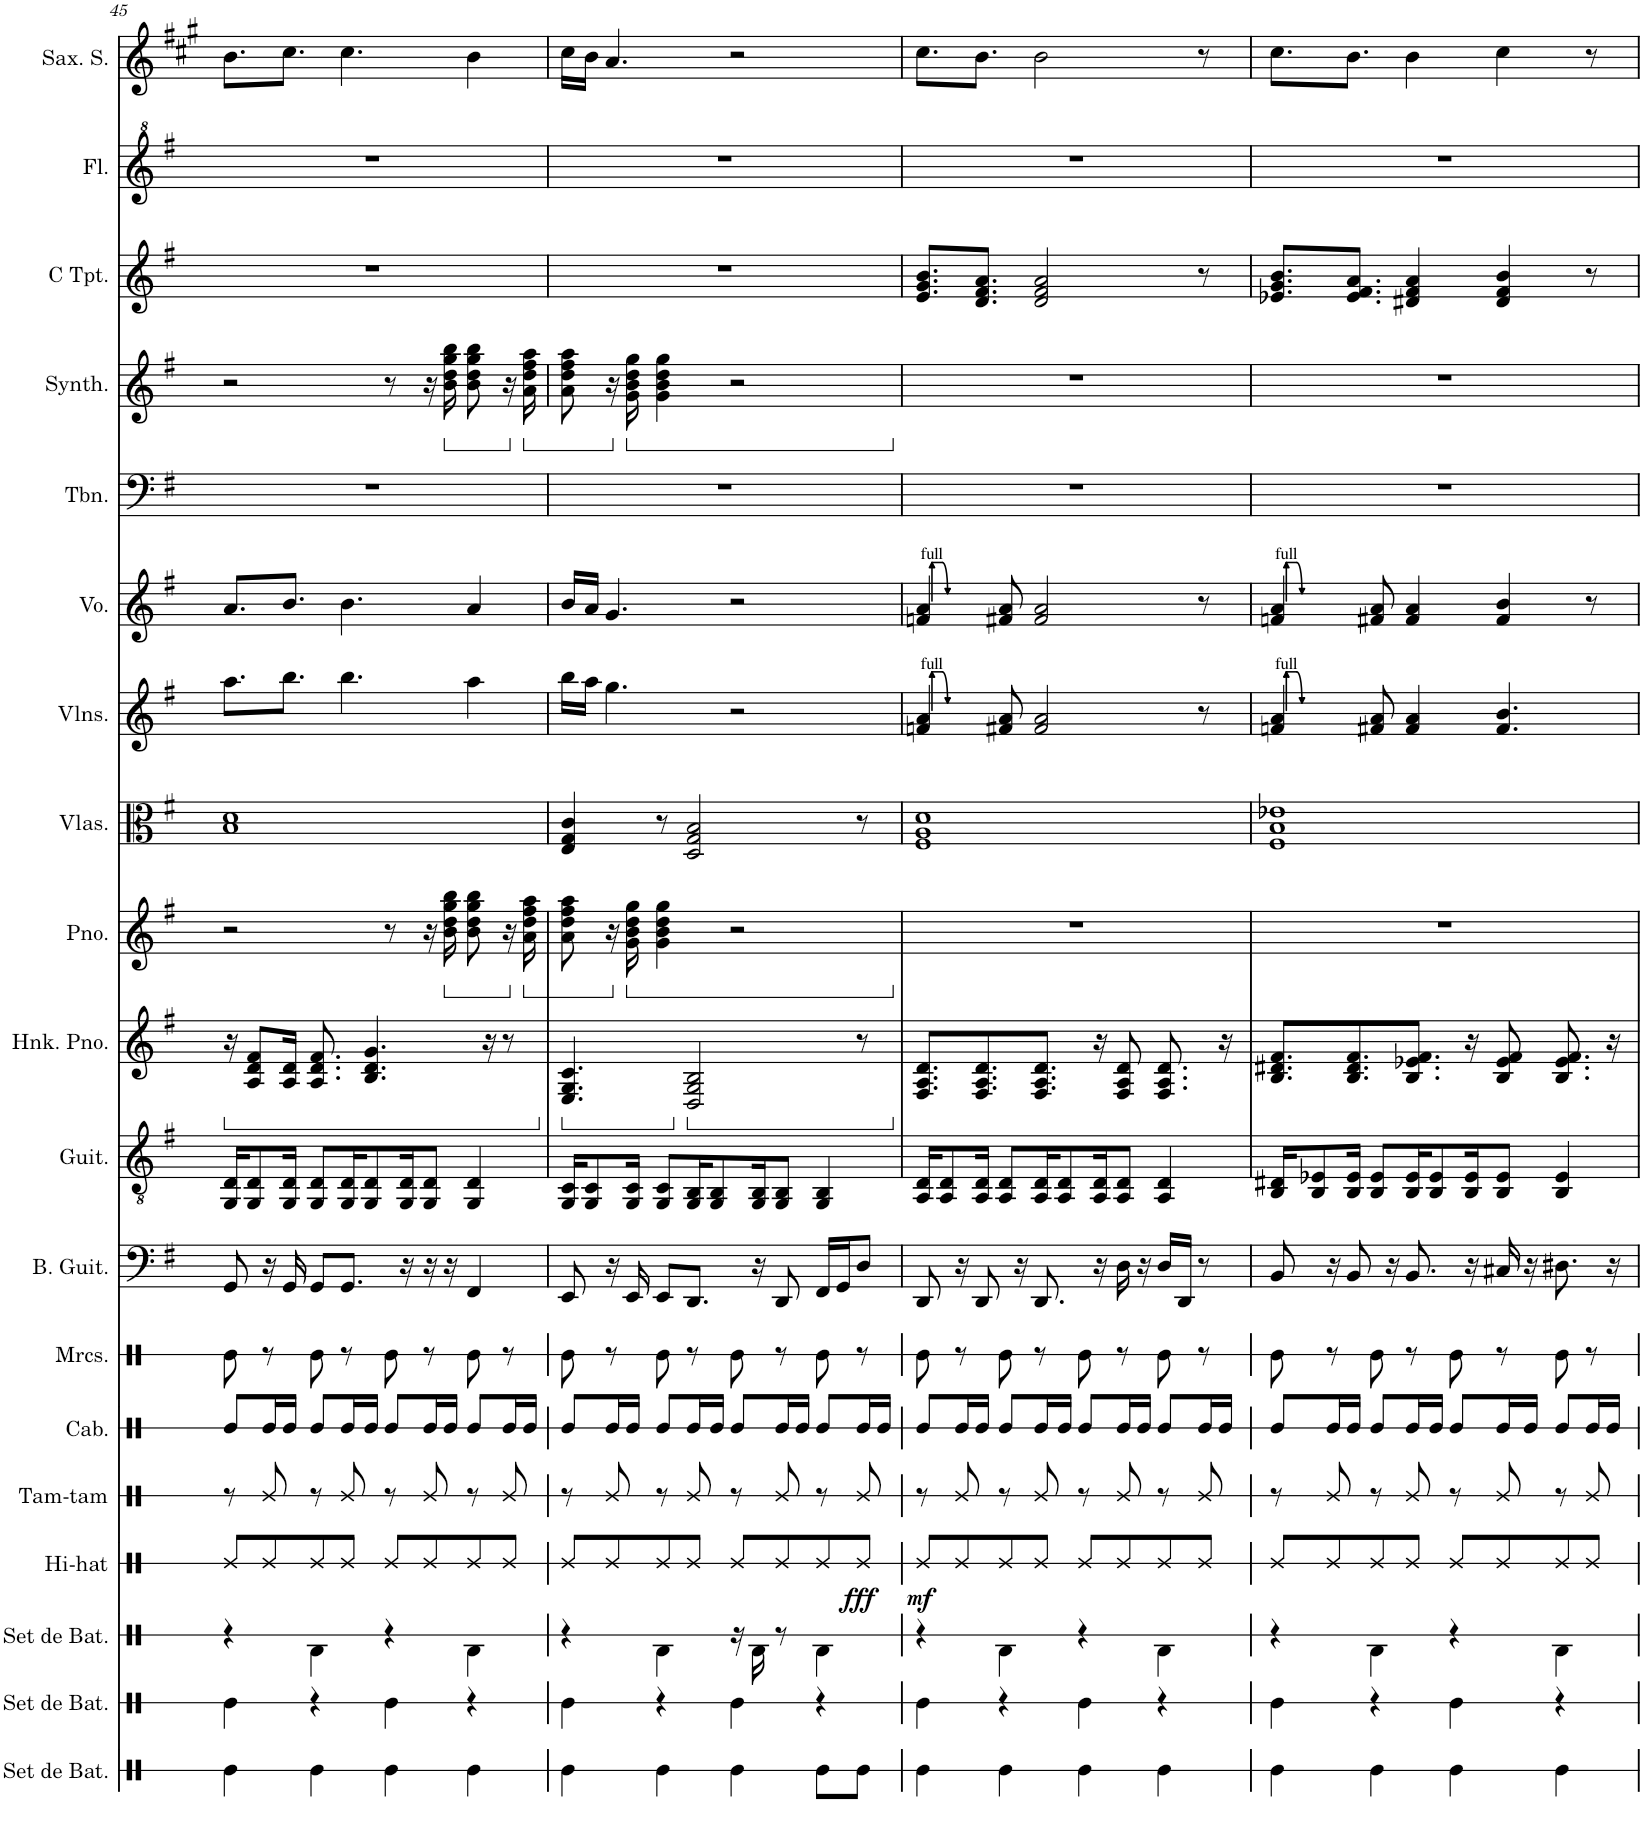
**kern	**kern	**kern	**kern	**dynam	**kern	**kern	**kern	**kern	**kern	**kern	**kern	**kern	**kern	**kern	**kern	**kern	**kern	**kern	**kern
*part19	*part18	*part17	*part16	*part16	*part15	*part14	*part13	*part12	*part11	*part10	*part9	*part8	*part7	*part6	*part5	*part4	*part3	*part2	*part1
*staff19	*staff18	*staff17	*staff16	*staff16	*staff15	*staff14	*staff13	*staff12	*staff11	*staff10	*staff9	*staff8	*staff7	*staff6	*staff5	*staff4	*staff3	*staff2	*staff1
*I"Set de batterie	*I"Set de batterie	*I"Set de batterie	*I"Hi-hat	*	*I"Tam-tam	*I"Cabasa	*I"Maracas	*I"Bass Guitar	*I"Acoustic Guitar	*I"Honky Tonk Piano	*I"Piano	*I"Violas	*I"Violins	*I"Voice	*I"Trombone	*I"Brightness Synthesizer	*I"C Trumpet	*I"Flute	*I"Saxophone Soprano
*I'Set de Bat.	*I'Set de Bat.	*I'Set de Bat.	*I'Hi-hat	*	*I'Tam-tam	*I'Cab.	*I'Mrcs.	*I'B. Guit.	*I'Guit.	*I'Hnk. Pno.	*I'Pno.	*I'Vlas.	*I'Vlns.	*I'Vo.	*I'Tbn.	*I'Synth.	*I'C Tpt.	*I'Fl.	*I'Sax. S.
!!LO:PB:g=z
*clefX	*clefX	*clefX	*clefX	*	*clefX	*clefX	*clefX	*clefF4	*clefGv2	*clefG2	*clefG2	*clefC3	*clefG2	*clefG2	*clefF4	*clefG2	*clefG2	*clefG^2	*clefG2
*	*	*	*	*	*	*	*	*Trd7c12	*	*	*	*	*	*	*	*	*	*	*Trd1c2
*k[]	*k[]	*k[]	*k[]	*	*k[]	*k[]	*k[]	*k[f#]	*k[f#]	*k[f#]	*k[f#]	*k[f#]	*k[f#]	*k[f#]	*k[f#]	*k[f#]	*k[f#]	*k[f#]	*k[f#c#g#]
*M4/4	*M4/4	*M4/4	*M4/4	*	*M4/4	*M4/4	*M4/4	*M4/4	*M4/4	*M4/4	*M4/4	*M4/4	*M4/4	*M4/4	*M4/4	*M4/4	*M4/4	*M4/4	*M4/4
*	*	*	*	*	*	*	*	*	*	*ped	*	*	*	*	*	*	*	*	*
=45	=45	=45	=45	=45	=45	=45	=45	=45	=45	=45	=45	=45	=45	=45	=45	=45	=45	=45	=45
4Re\	4Re\	4r	8Re/L	.	8r	8Re/L	8Re\	8GG/	16GG/ 16D/KL	16r	2r	1B 1d	8.aa\L	8.a/L	1r	2r	1r	1r	8.b\L
.	.	.	.	.	.	.	.	.	8GG/ 8D/	8A/ 8d/ 8f#/L	.	.	.	.	.	.	.	.	.
.	.	.	8Re/	.	8Re/	16Re/L	8r	16r	.	.	.	.	.	.	.	.	.	.	.
.	.	.	.	.	.	16Re/JJ	.	16GG/	16GG/ 16D/Jk	16A/ 16d/Jk	.	.	8.bb\J	8.b/J	.	.	.	.	8.cc#\J
4Re\	4r	4RB\	8Re/	.	8r	8Re/L	8Re\	8GG/L	8GG/ 8D/L	8.A/ 8.d/ 8.f#/	.	.	.	.	.	.	.	.	.
.	.	.	8Re/J	.	8Re/	16Re/L	8r	8.GG/J	16GG/ 16D/K	.	.	.	4.bb\	4.b\	.	.	.	.	4.cc#\
.	.	.	.	.	.	16Re/JJ	.	.	8GG/ 8D/	4.B/ 4.d/ 4.g/	.	.	.	.	.	.	.	.	.
4Re\	4Re\	4r	8Re/L	.	8r	8Re/L	8Re\	.	.	.	8r	.	.	.	.	8r	.	.	.
.	.	.	.	.	.	.	.	16r	16GG/ 16D/K	.	.	.	.	.	.	.	.	.	.
.	.	.	8Re/	.	8Re/	16Re/L	8r	16r	8GG/ 8D/J	.	16r	.	.	.	.	16r	.	.	.
*	*	*	*	*	*	*	*	*	*	*	*ped	*	*	*	*	*	*	*	*
*	*	*	*	*	*	*	*	*	*	*	*	*	*	*	*	*ped	*	*	*
.	.	.	.	.	.	16Re/JJ	.	16r	.	.	16b\ 16dd\ 16gg\ 16bb\	.	.	.	.	16b\ 16dd\ 16gg\ 16bb\	.	.	.
4Re\	4r	4RB\	8Re/	.	8r	8Re/L	8Re\	4FF#/	4GG/ 4D/	.	8b\ 8dd\ 8gg\ 8bb\	.	4aa\	4a/	.	8b\ 8dd\ 8gg\ 8bb\	.	.	4b\
.	.	.	.	.	.	.	.	.	.	16r	.	.	.	.	.	.	.	.	.
.	.	.	8Re/J	.	8Re/	16Re/L	8r	.	.	8r	16r	.	.	.	.	16r	.	.	.
*	*	*	*	*	*	*	*	*	*	*	*Xped	*	*	*	*	*	*	*	*
*	*	*	*	*	*	*	*	*	*	*	*ped	*	*	*	*	*	*	*	*
*	*	*	*	*	*	*	*	*	*	*	*	*	*	*	*	*Xped	*	*	*
*	*	*	*	*	*	*	*	*	*	*	*	*	*	*	*	*ped	*	*	*
.	.	.	.	.	.	16Re/JJ	.	.	.	.	16a\ 16dd\ 16ff#\ 16aa\	.	.	.	.	16a\ 16dd\ 16ff#\ 16aa\	.	.	.
=46	=46	=46	=46	=46	=46	=46	=46	=46	=46	=46	=46	=46	=46	=46	=46	=46	=46	=46	=46
*	*	*	*	*	*	*	*	*	*	*Xped	*	*	*	*	*	*	*	*	*
*	*	*	*	*	*	*	*	*	*	*ped	*	*	*	*	*	*	*	*	*
4Re\	4Re\	4r	8Re/L	.	8r	8Re/L	8Re\	8EE/	16GG/ 16C/KL	4.E/ 4.G/ 4.c/	8a\ 8dd\ 8ff#\ 8aa\	4E/ 4G/ 4c/	16bb\LL	16b/LL	1r	8a\ 8dd\ 8ff#\ 8aa\	1r	1r	16cc#\LL
.	.	.	.	.	.	.	.	.	8GG/ 8C/	.	.	.	16aa\JJ	16a/JJ	.	.	.	.	16b\JJ
.	.	.	8Re/	.	8Re/	16Re/L	8r	16r	.	.	16r	.	4.gg\	4.g/	.	16r	.	.	4.a/
*	*	*	*	*	*	*	*	*	*	*	*Xped	*	*	*	*	*	*	*	*
*	*	*	*	*	*	*	*	*	*	*	*ped	*	*	*	*	*	*	*	*
*	*	*	*	*	*	*	*	*	*	*	*	*	*	*	*	*Xped	*	*	*
*	*	*	*	*	*	*	*	*	*	*	*	*	*	*	*	*ped	*	*	*
.	.	.	.	.	.	16Re/JJ	.	16EE/	16GG/ 16C/Jk	.	16g\ 16b\ 16dd\ 16gg\	.	.	.	.	16g\ 16b\ 16dd\ 16gg\	.	.	.
4Re\	4r	4RB\	8Re/	.	8r	8Re/L	8Re\	8EE/L	8GG/ 8C/L	.	4g\ 4b\ 4dd\ 4gg\	8r	.	.	.	4g\ 4b\ 4dd\ 4gg\	.	.	.
*	*	*	*	*	*	*	*	*	*	*Xped	*	*	*	*	*	*	*	*	*
*	*	*	*	*	*	*	*	*	*	*ped	*	*	*	*	*	*	*	*	*
.	.	.	8Re/J	.	8Re/	16Re/L	8r	8.DD/J	16GG/ 16BB/K	2D/ 2G/ 2B/	.	2D/ 2G/ 2B/	.	.	.	.	.	.	.
.	.	.	.	.	.	16Re/JJ	.	.	8GG/ 8BB/	.	.	.	.	.	.	.	.	.	.
4Re\	4Re\	16r	8Re/L	.	8r	8Re/L	8Re\	.	.	.	2r	.	2r	2r	.	2r	.	.	2r
.	.	16RB\	.	.	.	.	.	16r	16GG/ 16BB/K	.	.	.	.	.	.	.	.	.	.
.	.	8r	8Re/	.	8Re/	16Re/L	8r	8DD/	8GG/ 8BB/J	.	.	.	.	.	.	.	.	.	.
.	.	.	.	.	.	16Re/JJ	.	.	.	.	.	.	.	.	.	.	.	.	.
8Re\L	4r	4RB\	8Re/	.	8r	8Re/L	8Re\	16FF#/LL	4GG/ 4BB/	.	.	.	.	.	.	.	.	.	.
.	.	.	.	.	.	.	.	16GG/J	.	.	.	.	.	.	.	.	.	.	.
!	!	!	!	!LO:DY:b	!	!	!	!	!	!	!	!	!	!	!	!	!	!	!
8Re\J	.	.	8Re/J	fff	8Re/	16Re/L	8r	8D/J	.	8r	.	8r	.	.	.	.	.	.	.
.	.	.	.	.	.	16Re/JJ	.	.	.	.	.	.	.	.	.	.	.	.	.
=47	=47	=47	=47	=47	=47	=47	=47	=47	=47	=47	=47	=47	=47	=47	=47	=47	=47	=47	=47
*	*	*	*	*	*	*	*	*	*	*Xped	*	*	*	*	*	*	*	*	*
*	*	*	*	*	*	*	*	*	*	*	*Xped	*	*	*	*	*	*	*	*
*	*	*	*	*	*	*	*	*	*	*	*	*	*	*	*	*Xped	*	*	*
!	!	!	!	!LO:DY:b	!	!	!	!	!	!	!	!	!	!	!	!	!	!	!
4Re\	4Re\	4r	8Re/L	mf	8r	8Re/L	8Re\	8DD/	16AA/ 16D/KL	8.F#/ 8.A/ 8.d/L	1r	1F# 1A 1d	4fn/ 4a/	4fn/ 4a/	1r	1r	8.e/ 8.g/ 8.b/L	1r	8.cc#\L
.	.	.	.	.	.	.	.	.	8AA/ 8D/	.	.	.	.	.	.	.	.	.	.
.	.	.	8Re/	.	8Re/	16Re/L	8r	16r	.	.	.	.	.	.	.	.	.	.	.
.	.	.	.	.	.	16Re/JJ	.	8DD/	16AA/ 16D/Jk	8.F#/ 8.A/ 8.d/	.	.	.	.	.	.	8.d/ 8.f#/ 8.a/J	.	8.b\J
4Re\	4r	4RB\	8Re/	.	8r	8Re/L	8Re\	.	8AA/ 8D/L	.	.	.	8f#X/ 8a/	8f#X/ 8a/	.	.	.	.	.
.	.	.	.	.	.	.	.	16r	.	.	.	.	.	.	.	.	.	.	.
.	.	.	8Re/J	.	8Re/	16Re/L	8r	8.DD/	16AA/ 16D/K	8.F#/ 8.A/ 8.d/J	.	.	2f#/ 2a/	2f#/ 2a/	.	.	2d/ 2f#/ 2a/	.	2b\
.	.	.	.	.	.	16Re/JJ	.	.	8AA/ 8D/	.	.	.	.	.	.	.	.	.	.
4Re\	4Re\	4r	8Re/L	.	8r	8Re/L	8Re\	.	.	.	.	.	.	.	.	.	.	.	.
.	.	.	.	.	.	.	.	16r	16AA/ 16D/K	16r	.	.	.	.	.	.	.	.	.
.	.	.	8Re/	.	8Re/	16Re/L	8r	16D\	8AA/ 8D/J	8F#/ 8A/ 8d/	.	.	.	.	.	.	.	.	.
.	.	.	.	.	.	16Re/JJ	.	16r	.	.	.	.	.	.	.	.	.	.	.
4Re\	4r	4RB\	8Re/	.	8r	8Re/L	8Re\	16D/LL	4AA/ 4D/	8.F#/ 8.A/ 8.d/	.	.	.	.	.	.	.	.	.
.	.	.	.	.	.	.	.	16DD/JJ	.	.	.	.	.	.	.	.	.	.	.
.	.	.	8Re/J	.	8Re/	16Re/L	8r	8r	.	.	.	.	8r	8r	.	.	8r	.	8r
.	.	.	.	.	.	16Re/JJ	.	.	.	16r	.	.	.	.	.	.	.	.	.
=48	=48	=48	=48	=48	=48	=48	=48	=48	=48	=48	=48	=48	=48	=48	=48	=48	=48	=48	=48
4Re\	4Re\	4r	8Re/L	.	8r	8Re/L	8Re\	8BB/	16BB/ 16D#X/KL	8.B/ 8.d#X/ 8.f#/L	1r	1F# 1B 1e-X	4fn/ 4a/	4fn/ 4a/	1r	1r	8.e-X/ 8.g/ 8.b/L	1r	8.cc#\L
.	.	.	.	.	.	.	.	.	8BB/ 8E-X/	.	.	.	.	.	.	.	.	.	.
.	.	.	8Re/	.	8Re/	16Re/L	8r	16r	.	.	.	.	.	.	.	.	.	.	.
.	.	.	.	.	.	16Re/JJ	.	8BB/	16BB/ 16E-/Jk	8.B/ 8.d#/ 8.f#/	.	.	.	.	.	.	8.e-/ 8.f#/ 8.a/J	.	8.b\J
4Re\	4r	4RB\	8Re/	.	8r	8Re/L	8Re\	.	8BB/ 8E-/L	.	.	.	8f#X/ 8a/	8f#X/ 8a/	.	.	.	.	.
.	.	.	.	.	.	.	.	16r	.	.	.	.	.	.	.	.	.	.	.
.	.	.	8Re/J	.	8Re/	16Re/L	8r	8.BB/	16BB/ 16E-/K	8.B/ 8.e-X/ 8.f#/J	.	.	4f#/ 4a/	4f#/ 4a/	.	.	4d#X/ 4f#/ 4a/	.	4b\
.	.	.	.	.	.	16Re/JJ	.	.	8BB/ 8E-/	.	.	.	.	.	.	.	.	.	.
4Re\	4Re\	4r	8Re/L	.	8r	8Re/L	8Re\	.	.	.	.	.	.	.	.	.	.	.	.
.	.	.	.	.	.	.	.	16r	16BB/ 16E-/K	16r	.	.	.	.	.	.	.	.	.
.	.	.	8Re/	.	8Re/	16Re/L	8r	16C#X/	8BB/ 8E-/J	8B/ 8e-/ 8f#/	.	.	4.f#/ 4.b/	4f#/ 4b/	.	.	4d#/ 4f#/ 4b/	.	4cc#\
.	.	.	.	.	.	16Re/JJ	.	16r	.	.	.	.	.	.	.	.	.	.	.
4Re\	4r	4RB\	8Re/	.	8r	8Re/L	8Re\	8.D#X\	4BB/ 4E-/	8.B/ 8.e-/ 8.f#/	.	.	.	.	.	.	.	.	.
.	.	.	8Re/J	.	8Re/	16Re/L	8r	.	.	.	.	.	.	8r	.	.	8r	.	8r
.	.	.	.	.	.	16Re/JJ	.	16r	.	16r	.	.	.	.	.	.	.	.	.
=	=	=	=	=	=	=	=	=	=	=	=	=	=	=	=	=	=	=	=
*-	*-	*-	*-	*-	*-	*-	*-	*-	*-	*-	*-	*-	*-	*-	*-	*-	*-	*-	*-
